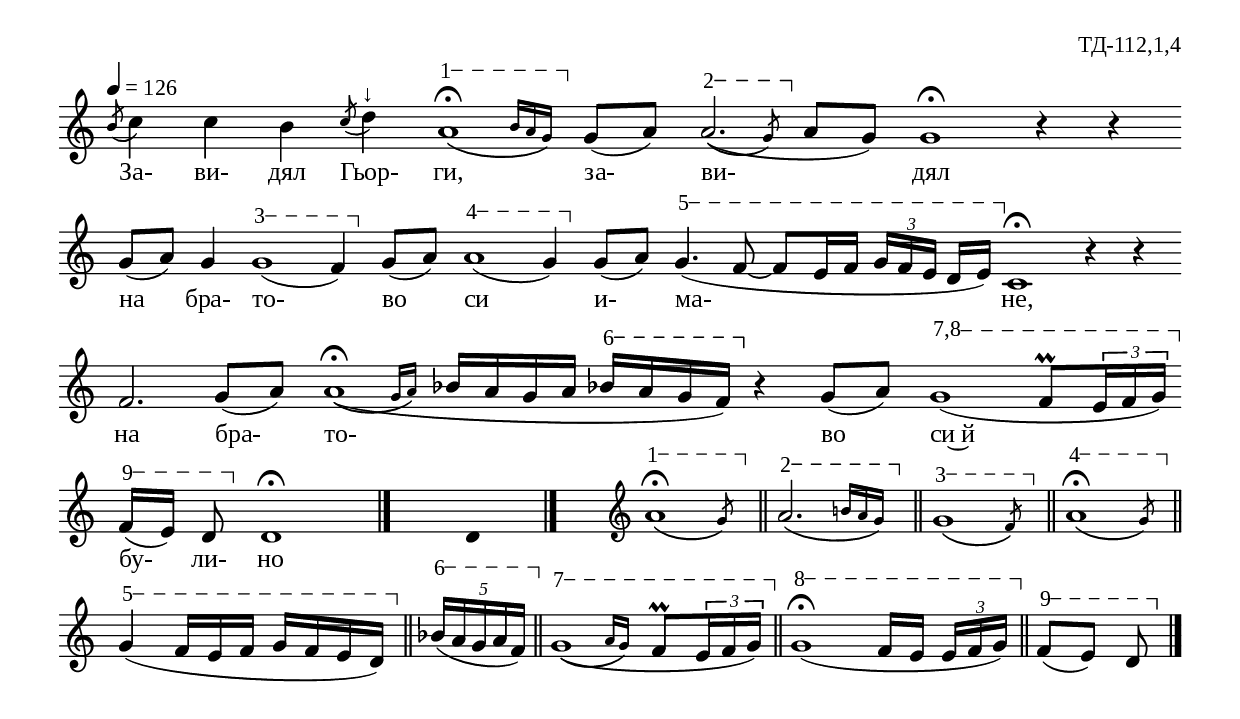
%{
TD_112_1_04
%}

\include "td-preamble.ly"

\score {
\relative c'' {
\tempo 4 = 126
%\time 5/16
\cadenzaOn
\acciaccatura b8 c4 c b \acciaccatura c8 d4^↓ 
\varA
\afterGrace a1\startTextSpan\fermata\( { b16[ a g\stopTextSpan]\) }
g8[( a]) 
\varB
\afterGrace a2.\startTextSpan(\( { \stdB g8\stopTextSpan\) \stdE } 
a[ g]) g1\fermata r4 r
\bar ""
g8[( a]) g4 
\varC
g1\startTextSpan( f4\stopTextSpan) 
g8[( a]) 
\varD
a1\startTextSpan( g4\stopTextSpan) 
g8[( a])
\varE
g4.\startTextSpan( f8~ f[ e16 f] \times 2/3 { g16[ f e ] } d[ e\stopTextSpan]) 
c1\fermata r4 r
\bar ""
f2. g8[( a]) \afterGrace a1\fermata(\( { g16[ a]\) } bes16[ a g a] 
\varF
bes!\startTextSpan[ a g f\stopTextSpan]) 
r4 g8[( a])
\varGH
g1\startTextSpan( f8\prall[ \times 2/3 { e16 f g\stopTextSpan]) }
\bar ""
\varI
f16\startTextSpan[( e]) d8\stopTextSpan 
d1\fermata
 \bar "|." 
s4 \fixB d \fixC
 \bar "|." 
s16 \clef treble
\varA
\afterGrace a'1\startTextSpan\fermata\( { \stdB g8\stopTextSpan\) \stdE } \bar "||"
\varB
\afterGrace a2.\startTextSpan\( { b16[ a g\stopTextSpan\)] } \bar "||"
\varC
\afterGrace g1\startTextSpan\( { \stdB f8\stopTextSpan\) \stdE } \bar "||"
\varD
\afterGrace a1\startTextSpan\fermata\( { \stdB g8\stopTextSpan\) \stdE } \bar "||"
\varE
g4\startTextSpan( f16[ e f] g16[ f e d\stopTextSpan]) \bar "||"
\varF
\times 2/5 { bes'!\startTextSpan[( a g a f\stopTextSpan]) } \bar "||"
\varG
\afterGrace g1\startTextSpan(\( { a16[ g]\) } f8\prall[ \times 2/3 { e16 f g\stopTextSpan]) } \bar "||"
\varH
g1\startTextSpan\fermata( f16[ e] \times 2/3 { e16[ f g\stopTextSpan]) } \bar "||"
\varI
f8\startTextSpan[( e]) d\stopTextSpan 
 \bar "|."  
}
\addlyrics { За- ви- дял Гьор- ги, за- ви- дял на бра- то- во си и- ма- не, 
на бра- то- во си~й бу- ли- но }
%
\layout {
     \context { 
	    \Staff \remove "Time_signature_engraver" } 
  indent = #0
  line-width = 190\mm
  ragged-right=##f
}
%
\midi { 
	\context {
		\Score
		tempoWholesPerMinute = #(ly:make-moment 126 4)
		}
	}
}
%
\header{
  opus = "ТД-112,1,4"
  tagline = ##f
}


